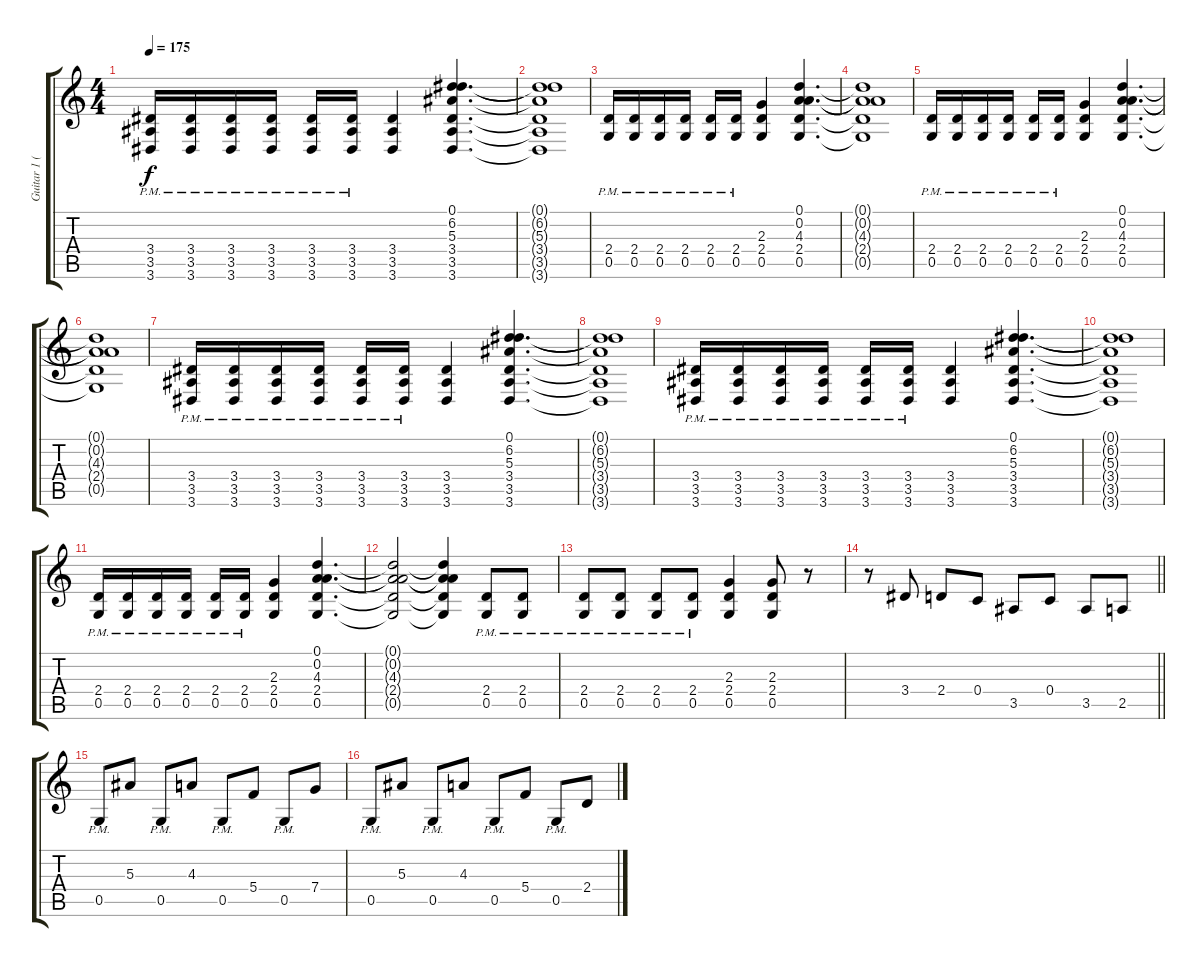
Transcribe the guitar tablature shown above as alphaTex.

\track ("Guitar 1 (Distorted- Tuck)" "Guitar 1 (") {instrument distortionguitar}
\staff {score tabs}
\tuning (D4 A3 F3 C3 G2 C2) {hide}
\ts (4 4)
\tempo 175
\clef g2
\ks c
(3.4{pm} 3.5{pm} 3.6{pm}).16{dy f} (3.4{pm} 3.5{pm} 3.6{pm}).16 (3.4{pm} 3.5{pm} 3.6{pm}).16 (3.4{pm} 3.5{pm} 3.6{pm}).16 (3.4{pm} 3.5{pm} 3.6{pm}).16 (3.4{pm} 3.5{pm} 3.6{pm}).16 (3.4 3.5 3.6).4 (0.1 6.2 5.3 3.4 3.5 3.6).4{d} |
(0.1{t} 6.2{t} 5.3{t} 3.4{t} 3.5{t} 3.6{t}).1 |
(2.4{pm} 0.5{pm}).16 (2.4{pm} 0.5{pm}).16 (2.4{pm} 0.5{pm}).16 (2.4{pm} 0.5{pm}).16 (2.4{pm} 0.5{pm}).16 (2.4{pm} 0.5{pm}).16 (2.3 2.4 0.5).4 (0.1 0.2 4.3 2.4 0.5).4{d} |
(0.1{t} 0.2{t} 4.3{t} 2.4{t} 0.5{t}).1 |
(2.4{pm} 0.5{pm}).16 (2.4{pm} 0.5{pm}).16 (2.4{pm} 0.5{pm}).16 (2.4{pm} 0.5{pm}).16 (2.4{pm} 0.5{pm}).16 (2.4{pm} 0.5{pm}).16 (2.3 2.4 0.5).4 (0.1 0.2 4.3 2.4 0.5).4{d} |
(0.1{t} 0.2{t} 4.3{t} 2.4{t} 0.5{t}).1 |
(3.4{pm} 3.5{pm} 3.6{pm}).16 (3.4{pm} 3.5{pm} 3.6{pm}).16 (3.4{pm} 3.5{pm} 3.6{pm}).16 (3.4{pm} 3.5{pm} 3.6{pm}).16 (3.4{pm} 3.5{pm} 3.6{pm}).16 (3.4{pm} 3.5{pm} 3.6{pm}).16 (3.4 3.5 3.6).4 (0.1 6.2 5.3 3.4 3.5 3.6).4{d} |
(0.1{t} 6.2{t} 5.3{t} 3.4{t} 3.5{t} 3.6{t}).1 |
(3.4{pm} 3.5{pm} 3.6{pm}).16 (3.4{pm} 3.5{pm} 3.6{pm}).16 (3.4{pm} 3.5{pm} 3.6{pm}).16 (3.4{pm} 3.5{pm} 3.6{pm}).16 (3.4{pm} 3.5{pm} 3.6{pm}).16 (3.4{pm} 3.5{pm} 3.6{pm}).16 (3.4 3.5 3.6).4 (0.1 6.2 5.3 3.4 3.5 3.6).4{d} |
(0.1{t} 6.2{t} 5.3{t} 3.4{t} 3.5{t} 3.6{t}).1 |
(2.4{pm} 0.5{pm}).16 (2.4{pm} 0.5{pm}).16 (2.4{pm} 0.5{pm}).16 (2.4{pm} 0.5{pm}).16 (2.4{pm} 0.5{pm}).16 (2.4{pm} 0.5{pm}).16 (2.3 2.4 0.5).4 (0.1 0.2 4.3 2.4 0.5).4{d} |
(0.1{t} 0.2{t} 4.3{t} 2.4{t} 0.5{t}).2 (0.1{t} 0.2{t} 4.3{t} 2.4{t} 0.5{t}).4 (2.4{pm} 0.5{pm}).8 (2.4{pm} 0.5{pm}).8 |
(2.4{pm} 0.5{pm}).8 (2.4{pm} 0.5{pm}).8 (2.4{pm} 0.5{pm}).8 (2.4{pm} 0.5{pm}).8 (2.3 2.4 0.5).4 (2.3 2.4 0.5).8 r.8 |
\barLineRight lightlight
r.8 3.4.8 2.4.8 0.4.8 3.5.8 0.4.8 3.5.8 2.5.8 |
0.5{pm}.8 5.3.8 0.5{pm}.8 4.3.8 0.5{pm}.8 5.4.8 0.5{pm}.8 7.4.8 |
0.5{pm}.8 5.3.8 0.5{pm}.8 4.3.8 0.5{pm}.8 5.4.8 0.5{pm}.8 2.4.8
